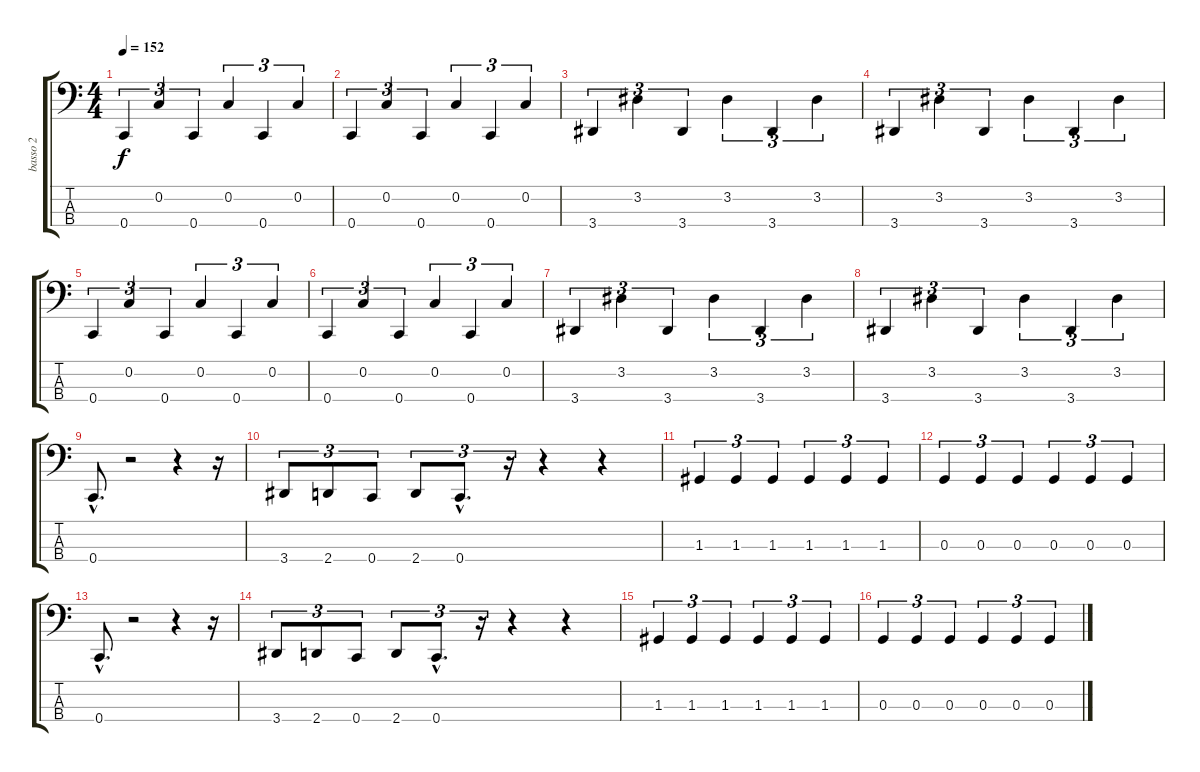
\track ("basso 2" "basso 2") {instrument distortionguitar}
\staff {score tabs}
\tuning (F2 C2 G1 C1) {hide}
\ts (4 4)
\tempo 152
\clef f4
\ks c
0.4.4{tu (3 2) dy f} 0.2.4{tu (3 2)} 0.4.4{tu (3 2)} 0.2.4{tu (3 2)} 0.4.4{tu (3 2)} 0.2.4{tu (3 2)} |
0.4.4{tu (3 2)} 0.2.4{tu (3 2)} 0.4.4{tu (3 2)} 0.2.4{tu (3 2)} 0.4.4{tu (3 2)} 0.2.4{tu (3 2)} |
3.4.4{tu (3 2)} 3.2.4{tu (3 2)} 3.4.4{tu (3 2)} 3.2.4{tu (3 2)} 3.4.4{tu (3 2)} 3.2.4{tu (3 2)} |
3.4.4{tu (3 2)} 3.2.4{tu (3 2)} 3.4.4{tu (3 2)} 3.2.4{tu (3 2)} 3.4.4{tu (3 2)} 3.2.4{tu (3 2)} |
0.4.4{tu (3 2)} 0.2.4{tu (3 2)} 0.4.4{tu (3 2)} 0.2.4{tu (3 2)} 0.4.4{tu (3 2)} 0.2.4{tu (3 2)} |
0.4.4{tu (3 2)} 0.2.4{tu (3 2)} 0.4.4{tu (3 2)} 0.2.4{tu (3 2)} 0.4.4{tu (3 2)} 0.2.4{tu (3 2)} |
3.4.4{tu (3 2)} 3.2.4{tu (3 2)} 3.4.4{tu (3 2)} 3.2.4{tu (3 2)} 3.4.4{tu (3 2)} 3.2.4{tu (3 2)} |
3.4.4{tu (3 2)} 3.2.4{tu (3 2)} 3.4.4{tu (3 2)} 3.2.4{tu (3 2)} 3.4.4{tu (3 2)} 3.2.4{tu (3 2)} |
0.4{hac}.8{d instrument distortionguitar} r.2 r.4 r.16 |
3.4.8{tu (3 2)} 2.4.8{tu (3 2)} 0.4.8{tu (3 2)} 2.4.8{tu (3 2)} 0.4{hac}.8{d tu (3 2)} r.16{tu (3 2)} r.4 r.4 |
1.3.4{tu (3 2)} 1.3.4{tu (3 2)} 1.3.4{tu (3 2)} 1.3.4{tu (3 2)} 1.3.4{tu (3 2)} 1.3.4{tu (3 2)} |
0.3.4{tu (3 2)} 0.3.4{tu (3 2)} 0.3.4{tu (3 2)} 0.3.4{tu (3 2)} 0.3.4{tu (3 2)} 0.3.4{tu (3 2)} |
0.4{hac}.8{d} r.2 r.4 r.16 |
3.4.8{tu (3 2)} 2.4.8{tu (3 2)} 0.4.8{tu (3 2)} 2.4.8{tu (3 2)} 0.4{hac}.8{d tu (3 2)} r.16{tu (3 2)} r.4 r.4 |
1.3.4{tu (3 2)} 1.3.4{tu (3 2)} 1.3.4{tu (3 2)} 1.3.4{tu (3 2)} 1.3.4{tu (3 2)} 1.3.4{tu (3 2)} |
0.3.4{tu (3 2)} 0.3.4{tu (3 2)} 0.3.4{tu (3 2)} 0.3.4{tu (3 2)} 0.3.4{tu (3 2)} 0.3.4{tu (3 2)}
